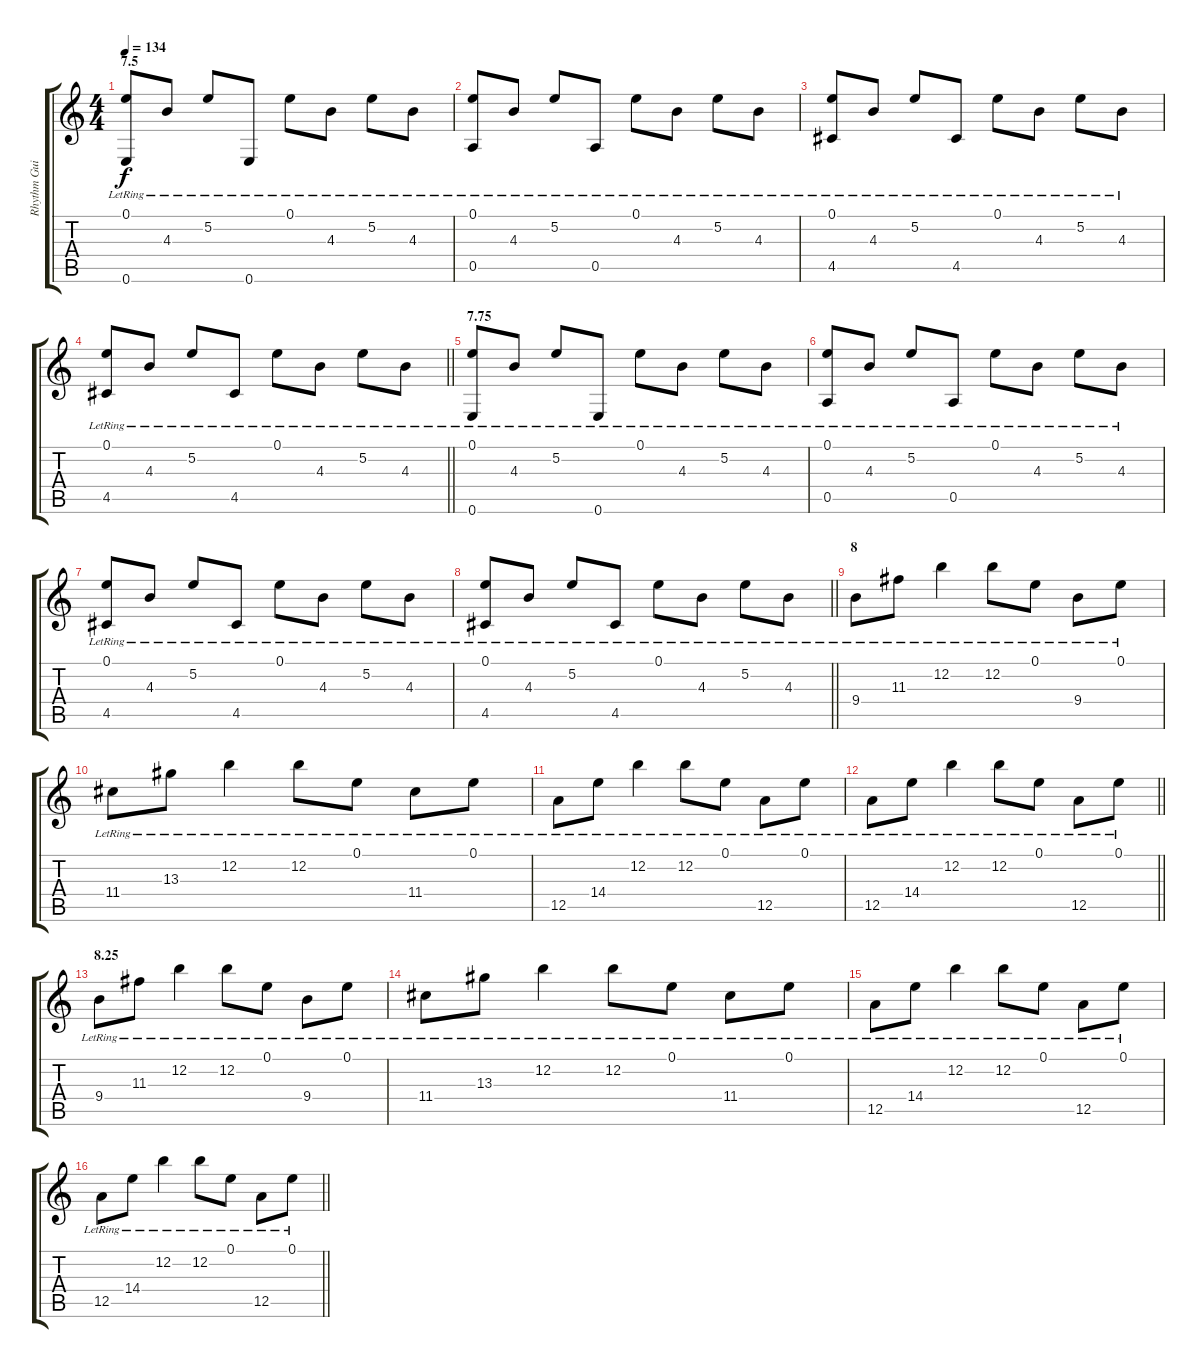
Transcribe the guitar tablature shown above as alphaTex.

\track ("Rhythm Guitar" "Rhythm Gui") {instrument electricguitarjazz}
\staff {score tabs}
\tuning (E4 B3 G3 D3 A2 E2) {hide}
\ts (4 4)
\section ("" "7.5")
\tempo 134
\clef g2
\ks c
(0.1 0.6{lr}).8{dy f} 4.3{lr}.8 5.2{lr}.8 0.6{lr}.8 0.1{lr}.8 4.3{lr}.8 5.2{lr}.8 4.3{lr}.8 |
(0.1 0.5{lr}).8 4.3{lr}.8 5.2{lr}.8 0.5{lr}.8 0.1{lr}.8 4.3{lr}.8 5.2{lr}.8 4.3{lr}.8 |
(0.1 4.5{lr}).8 4.3{lr}.8 5.2{lr}.8 4.5{lr}.8 0.1{lr}.8 4.3{lr}.8 5.2{lr}.8 4.3{lr}.8 |
\barLineRight lightlight
(0.1 4.5{lr}).8 4.3{lr}.8 5.2{lr}.8 4.5{lr}.8 0.1{lr}.8 4.3{lr}.8 5.2{lr}.8 4.3{lr}.8 |
\section ("" "7.75")
(0.1 0.6{lr}).8 4.3{lr}.8 5.2{lr}.8 0.6{lr}.8 0.1{lr}.8 4.3{lr}.8 5.2{lr}.8 4.3{lr}.8 |
(0.1 0.5{lr}).8 4.3{lr}.8 5.2{lr}.8 0.5{lr}.8 0.1{lr}.8 4.3{lr}.8 5.2{lr}.8 4.3{lr}.8 |
(0.1 4.5{lr}).8 4.3{lr}.8 5.2{lr}.8 4.5{lr}.8 0.1{lr}.8 4.3{lr}.8 5.2{lr}.8 4.3{lr}.8 |
\barLineRight lightlight
(0.1 4.5{lr}).8 4.3{lr}.8 5.2{lr}.8 4.5{lr}.8 0.1{lr}.8 4.3{lr}.8 5.2{lr}.8 4.3{lr}.8 |
\section ("" "8")
9.4{lr}.8{volume 5 instrument electricguitarclean} 11.3{lr}.8 12.2{lr}.4 12.2{lr}.8 0.1{lr}.8 9.4{lr}.8 0.1{lr}.8 |
11.4{lr}.8 13.3{lr}.8 12.2{lr}.4 12.2{lr}.8 0.1{lr}.8 11.4{lr}.8 0.1{lr}.8 |
12.5{lr}.8 14.4{lr}.8 12.2{lr}.4 12.2{lr}.8 0.1{lr}.8 12.5{lr}.8 0.1{lr}.8 |
\barLineRight lightlight
12.5{lr}.8 14.4{lr}.8 12.2{lr}.4 12.2{lr}.8 0.1{lr}.8 12.5{lr}.8 0.1{lr}.8 |
\section ("" "8.25")
9.4{lr}.8 11.3{lr}.8 12.2{lr}.4 12.2{lr}.8 0.1{lr}.8 9.4{lr}.8 0.1{lr}.8 |
11.4{lr}.8 13.3{lr}.8 12.2{lr}.4 12.2{lr}.8 0.1{lr}.8 11.4{lr}.8 0.1{lr}.8 |
12.5{lr}.8 14.4{lr}.8 12.2{lr}.4 12.2{lr}.8 0.1{lr}.8 12.5{lr}.8 0.1{lr}.8 |
\barLineRight lightlight
12.5{lr}.8 14.4{lr}.8 12.2{lr}.4 12.2{lr}.8 0.1{lr}.8 12.5{lr}.8 0.1{lr}.8
